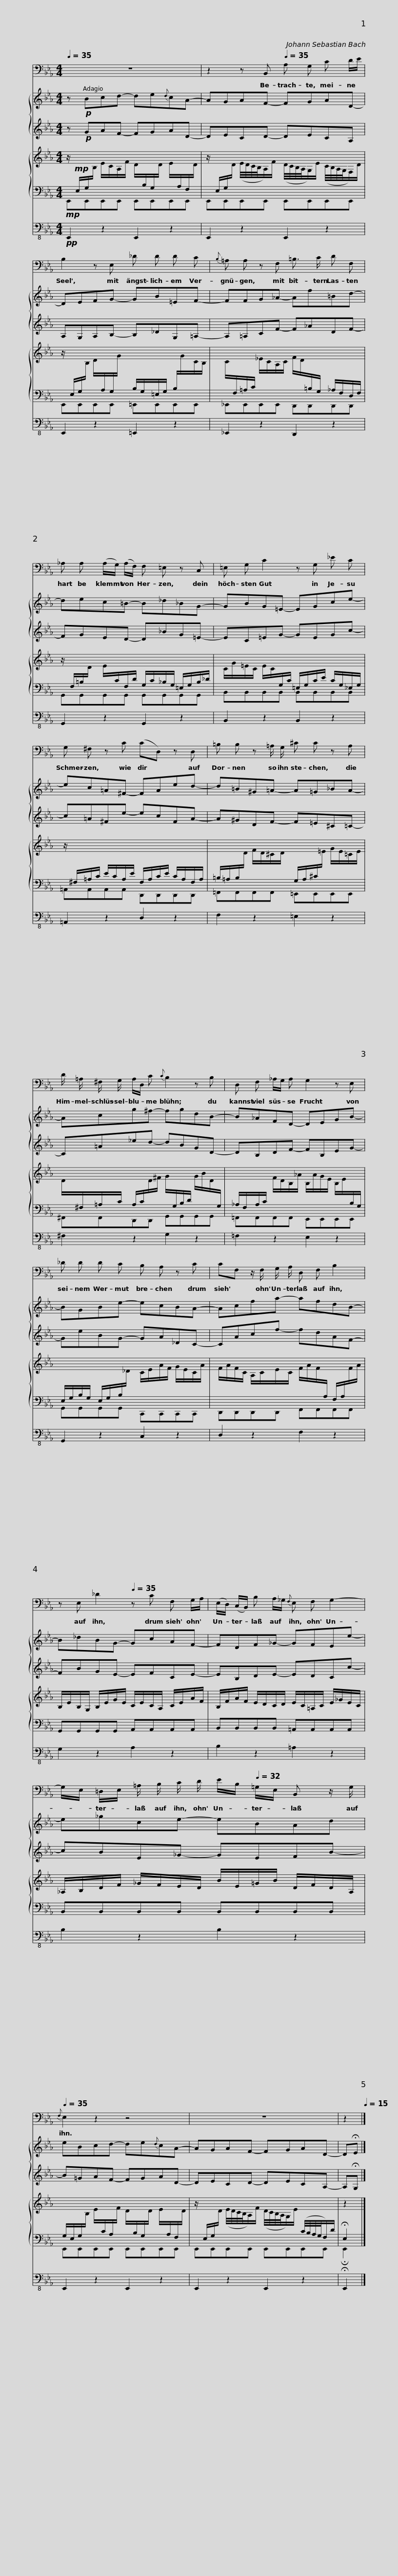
X:1
%%score 1 { 2 3 } { 4 | ( 5 6 ) } 7
L:1/8
Q:1/4=35
M:4/4
I:linebreak $
K:Eb
V:1 bass
V:2 treble
V:3 treble
V:4 treble
V:5 bass
V:6 bass
V:7 bass-8
V:1
 z8 | z2 z[Q:1/4=33] B,,[Q:1/4=35] A, G, C D/E/ |$ B,2 z E, _D D D C |{B,} =A, A, z F, =B,3/2 C/ D F, |$ _A, A, (A,/G,/) (A,/F,/) F, =E, z C, | %5
 =E, G, C2 z G, _E C |$ G, ^F, z C (CD,) z D, | =B, B, z =A,/ G,/ ^C C z A, |$ D/ =A,/ ^F,/ G,/ A,/D,/ C{C} B,2 z B, | D, F, _A,/G,/ A, G,2 z E, |$ %10
 _D D D C B, A, z C | CF, z/ F,/ G,/ A,/ D, F, B,2 |$ z E,[Q:1/4=34] _D2[Q:1/4=35] z C F, G,/A,/ | (E,/D,/) (C,/B,,/) B, A,/_G,/{F,} E, F, G,2- |$ G,/E,/ =D,/E,/ =A,/ B,/ C/ D/ E/B,/[Q:1/4=32] =G,/E,/ B,, z/ G,/ | %15
[Q:1/4=35]{F,} E,2 z2 z4 |$ z8[Q:1/4=30] |[Q:1/4=20] z2[Q:1/4=15] |] %18
V:2
 z!p! Bcd- de{d}cA- | AGAF- FGAD- |$ DEFG- GB=EF- | FFG_A- Af=Bd- |$ dec=B- B_d_BG- | %5
 GBG=E- EGce- |$ ec=A^F- FAed- | d=B^G=A- A=G_BA- |$ Acg^f- fgdB- | B_AFD- DEGB- |$ %10
 BGBe- ecBA- | Acfa- afdB- |$ B_dBG- GcAF- | FDF_G- GFEe- |$ e_gce- eBAd | %15
 eBcd- de{d}cA- |$ AGAF- FGAD- | D!fermata!E |] %18
V:3
 z!p! GAF- FGAD- | DECD- DECA, |$ A,G,A,B,- B,_DG,=A,- | A,=A,CF- F_ADF- |$ FGED- D_BG=E- | %5
 EC=EG- GEGc- |$ c=A^Fe- ecFA- | A^GDF- F=E^C=C- |$ C=A_ed- dBGD- | DB,DF- FB,EG- |$ %10
 GeBG- GA_DC- | CAcf- fdAF- |$ FBGE- EFCE- | EB,DE- EDCc- |$ cBE_G- GEFB- | %15
 B=GAF- FGAD- |$ DECD- DECA,- | A,!fermata!G, |] %18
V:4
 z/!mp![I:staff +1] E,/G,/[I:staff -1]B,/ E/C/A,/F/ D/[I:staff +1]B,/G,/[I:staff -1]D/ E/[I:staff +1]A,/F,/[I:staff -1]D/ | z/[I:staff +1] E,/G,/[I:staff -1]D/ (E/4D/4C/4B,/4A,/)F/ (D/4C/4B,/4A,/4G,/)E/ (C/4B,/4A,/4G,/4F,/)D/ |$ z/[I:staff +1] E,/G,/[I:staff -1]B,/ D/[I:staff +1]A,/G,/[I:staff -1]G/[I:staff +1] B,/G,/=E,/G,/ B,/[I:staff -1]G/C/B,/ | C/[I:staff +1]F,/=A,/C/[I:staff -1] _E/C/A,/C/ F/D/[I:staff +1]=B,/G,/ _A,/F,/D,/F,/ |$[I:staff -1] z/[I:staff +1] F,/=B,/[I:staff -1]D/ E/[I:staff +1]C/F,/D/ G,/C/_B,/G,/ =E,/G,/B,/_D/ | %5
[I:staff -1] C/G/=E/C/ E/C/[I:staff +1]G,/C/ =E,/G,/C/E/ C/G,/_E,/G,/ |$[I:staff -1] z/[I:staff +1] ^F,/=A,/C/ E/C/A,/E/ F,/A,/C/E/ C/A,/F,/A,/ | =B,/=A,/B,/[I:staff -1]D/ F/D/^C/D/[I:staff +1] G,/A,/^C/[I:staff -1]=E/ G/E/=C/E/ |$ D/[I:staff +1]^F,/=A,/C/ A,/C/[I:staff -1]D/^F/ G/[I:staff +1]G,/B,/D/[I:staff -1] G/B/D/[I:staff +1]G,/ | _A,/F,/A,/C/[I:staff -1] F/D/B,/_A/ B,/A/G/E/ B,/E/[I:staff +1]B,/G,/ |$ %10
 E,/G,/B,/G,/ E,/G,/B,/[I:staff -1]_D/ C/E/A/F/ G/E/C/A/ | F/A/F/C/ A,/C/E/C/ F/A/F/[I:staff +1]A,/ F,/A,/[I:staff -1]F/A/ |$ B,/E/B,/G,/ B,/E/G/E/ C/E/C/A,/ C/E/A/F/ | B,/F/A/F/ E/D/C/D/ E/C/=A,/C/ E/_G/E/C/ |$ _A,/B,/D/F/ _G/F/E/D/ B/E/=G/B/ D/F/D/A,/ | %15
[I:staff +1] G,/E,/G,/[I:staff -1]B,/ E/[I:staff +1]C/A,/[I:staff -1]F/ D/[I:staff +1]B,/G,/[I:staff -1]D/ E/[I:staff +1]A,/F,/[I:staff -1]D/ |$ z/[I:staff +1] E,/G,/[I:staff -1]D/ (E/4D/4C/4B,/4A,/)F/ (D/4C/4B,/4A,/4G,/)E/[I:staff +1] (C/4B,/4A,/4G,/4F,/)D/ |[I:staff -1] z2 |] %18
V:5
!mp! E,,E,,E,,E,, E,,E,,E,,E,, | E,,E,,E,,E,, E,,E,,E,,E,, |$ E,,E,,E,,E,, =E,,E,,E,,E,, | _E,,E,,E,,E,, D,,D,,D,,D,, |$ G,,G,,G,,G,, G,,G,,G,,G,, | %5
 B,,B,,B,,B,, B,,B,,B,,B,, |$ =A,,A,,A,,A,, D,,D,,D,,D,, | =F,,F,,F,,F,, =E,,E,,E,,E,, |$ ^F,,F,,D,,D,, G,,G,,G,,G,, | =F,,F,,F,,F,, E,,E,,E,,E,, |$ %10
 G,,G,,G,,G,, C,,C,,C,,C,, | D,,D,,D,,D,, F,,F,,F,,F,, |$ G,,G,,G,,G,, A,,A,,A,,A,, | B,,B,,B,,B,, =A,,A,,A,,A,, |$ B,,B,,B,,B,, B,,B,,B,,B,, | %15
 E,,E,,E,,E,, E,,E,,E,,E,, |$ E,,E,,E,,E,, E,,E,,E,,E,, | !fermata!E,2 |] %18
V:6
 x8 | x8 |$ x8 | x8 |$ x8 | %5
 x8 |$ x8 | x8 |$ x8 | x8 |$ %10
 x8 | x8 |$ x8 | x8 |$ x8 | %15
 x8 |$ x8 | !fermata!E,,2 |] %18
V:7
!pp! E,,2 z2 E,,2 z2 | E,,2 z2 E,,2 z2 |$ E,,2 z2 =E,,2 z2 | _E,,2 z2 D,,2 z2 |$ G,,2 z2 G,,2 z2 | %5
 B,,2 z2 B,,2 z2 |$ =A,,2 z2 D,2 z2 | F,2 z2 =E,2 z2 |$ ^F,2 z2 G,2 z2 | =F,2 z2 E,2 z2 |$ %10
 G,,2 z2 C,2 z2 | D,2 z2 F,2 z2 |$ G,2 z2 A,2 z2 | B,2 z2 =A,2 z2 |$ B,2 z2 B,2 z2 | %15
 E,,2 z2 E,,2 z2 |$ E,,2 z2 E,,2 z2 | !fermata!E,,2 |] %18
